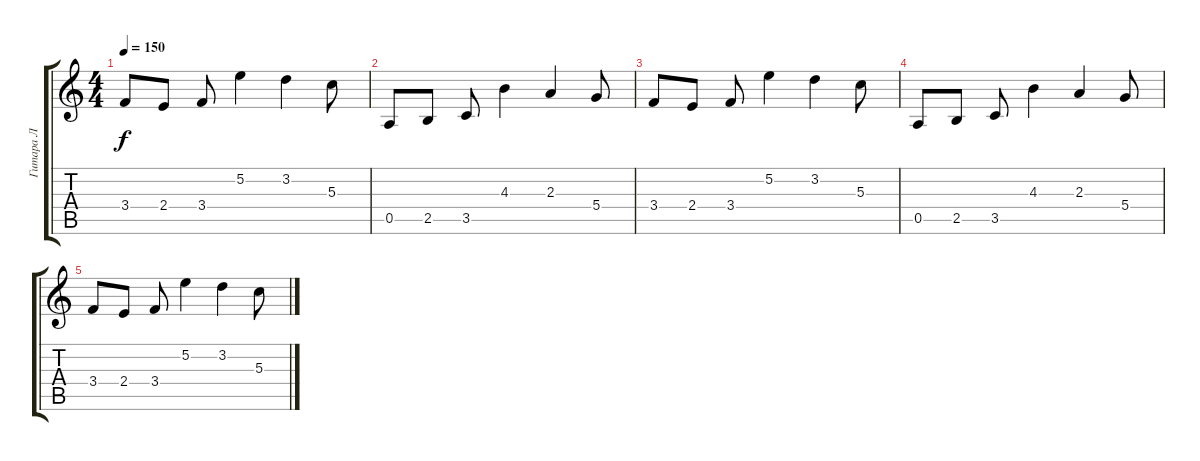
\track ("Гитара Л" "Гитара Л") {instrument electricguitarclean}
\staff {score tabs}
\tuning (E4 B3 G3 D3 A2 E2) {hide}
\ts (4 4)
\tempo 150
\clef g2
\ks c
3.4.8{dy f} 2.4.8 3.4.8 5.2.4 3.2.4 5.3.8 |
0.5.8 2.5.8 3.5.8 4.3.4 2.3.4 5.4.8 |
3.4.8 2.4.8 3.4.8 5.2.4 3.2.4 5.3.8 |
0.5.8 2.5.8 3.5.8 4.3.4 2.3.4 5.4.8 |
3.4.8 2.4.8 3.4.8 5.2.4 3.2.4 5.3.8
